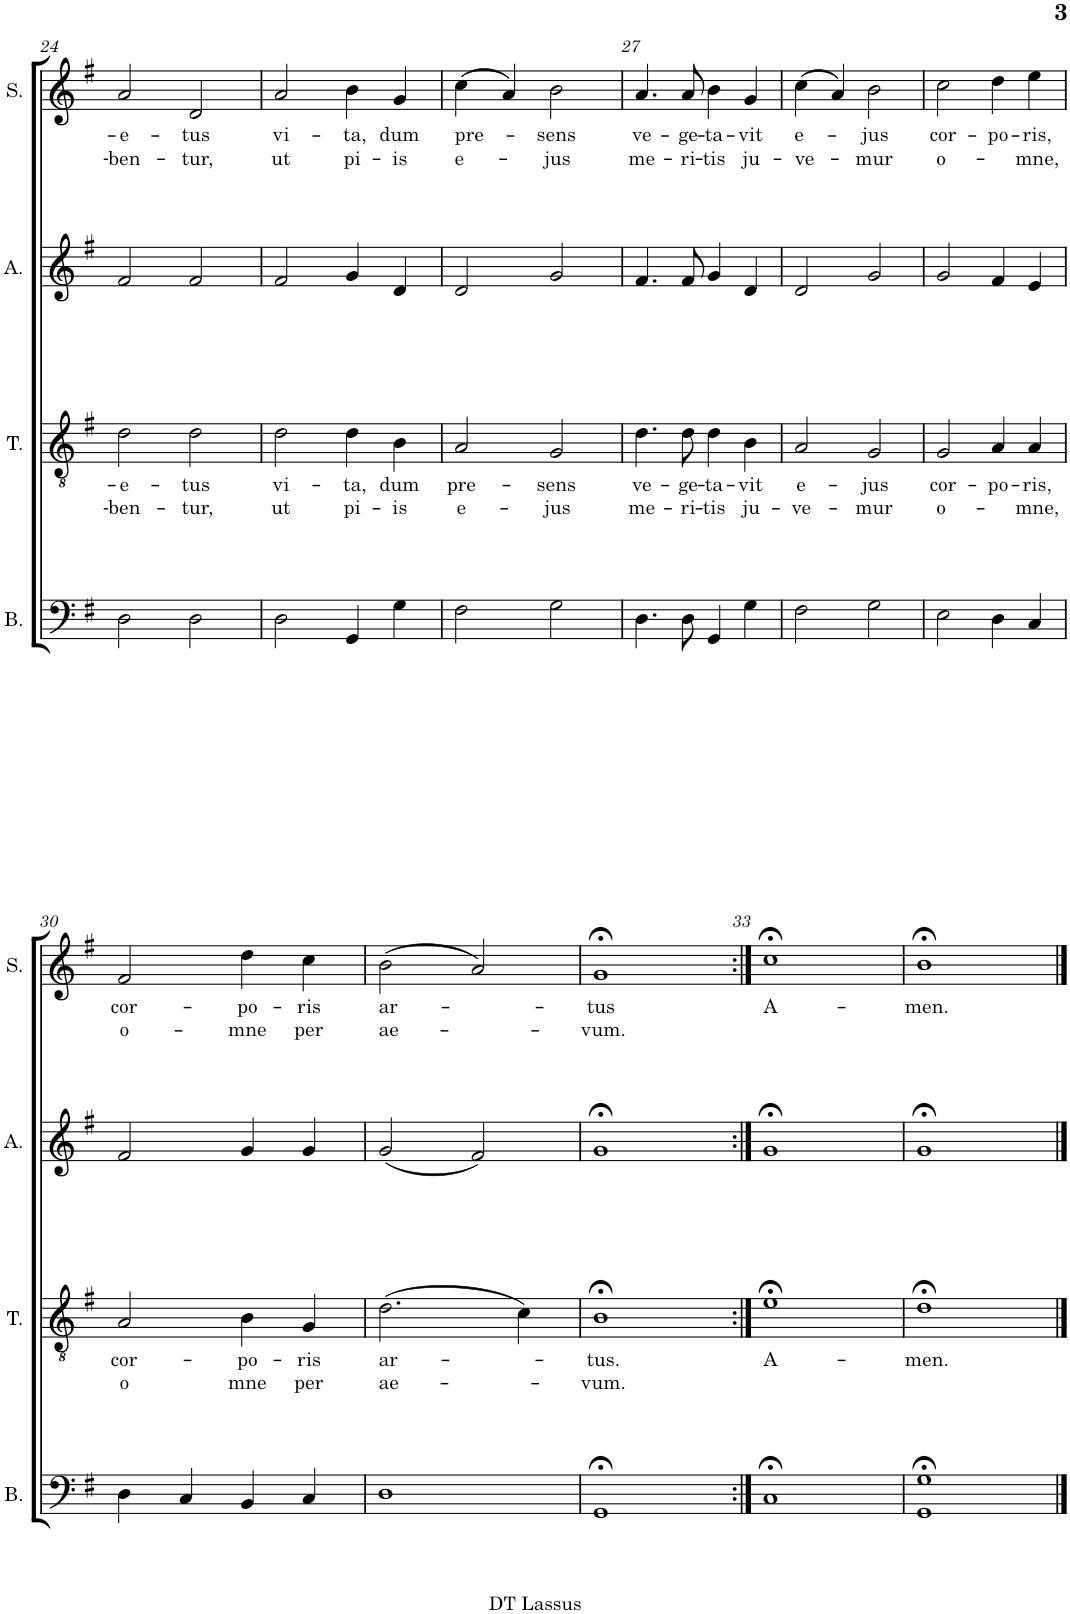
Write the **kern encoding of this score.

**kern	**kern	**text	**text	**kern	**kern	**text	**text
*part4	*part3	*part3	*part3	*part2	*part1	*part1	*part1
*staff4	*staff3	*staff3	*staff3	*staff2	*staff1	*staff1	*staff1
*I"Bass	*I"Tenor	*	*	*I"Alto	*I"Soprano	*	*
*I'B.	*I'T.	*	*	*I'A.	*I'S.	*	*
!!LO:PB:g=z
*clefF4	*clefGv2	*	*	*clefG2	*clefG2	*	*
*k[f#]	*k[f#]	*	*	*k[f#]	*k[f#]	*	*
*M4/4	*M4/4	*	*	*M4/4	*M4/4	*	*
*met(c)	*met(c)	*	*	*met(c)	*met(c)	*	*
=24	=24	=24	=24	=24	=24	=24	=24
!	!	!LO:LY:b	!LO:LY:b	!	!	!LO:LY:b	!LO:LY:b
2D\	2d\	-e-	-ben-	2f#/	2a/	-e-	-ben-
!	!	!LO:LY:b	!LO:LY:b	!	!	!LO:LY:b	!LO:LY:b
2D\	2d\	-tus	-tur,	2f#/	2d/	-tus	-tur,
=25	=25	=25	=25	=25	=25	=25	=25
!	!	!LO:LY:b	!LO:LY:b	!	!	!LO:LY:b	!LO:LY:b
2D\	2d\	vi-	ut	2f#/	2a/	vi-	ut
!	!	!LO:LY:b	!LO:LY:b	!	!	!LO:LY:b	!LO:LY:b
4GG/	4d\	-ta,	pi-	4g/	4b\	-ta,	pi-
!	!	!LO:LY:b	!LO:LY:b	!	!	!LO:LY:b	!LO:LY:b
4G\	4B\	dum	-is	4d/	4g/	dum	-is
=26	=26	=26	=26	=26	=26	=26	=26
!	!	!LO:LY:b	!LO:LY:b	!	!	!LO:LY:b	!LO:LY:b
2F#\	2A/	pre-	e-	2d/	(4cc\	pre-	e-
.	.	.	.	.	4a/)	.	.
!	!	!LO:LY:b	!LO:LY:b	!	!	!LO:LY:b	!LO:LY:b
2G\	2G/	-sens	-jus	2g/	2b\	-sens	-jus
=27	=27	=27	=27	=27	=27	=27	=27
!	!	!LO:LY:b	!LO:LY:b	!	!	!LO:LY:b	!LO:LY:b
4.D\	4.d\	ve-	me-	4.f#/	4.a/	ve-	me-
!	!	!LO:LY:b	!LO:LY:b	!	!	!LO:LY:b	!LO:LY:b
8D\	8d\	-ge-	-ri-	8f#/	8a/	-ge-	-ri-
!	!	!LO:LY:b	!LO:LY:b	!	!	!LO:LY:b	!LO:LY:b
4GG/	4d\	-ta-	-tis	4g/	4b\	-ta-	-tis
!	!	!LO:LY:b	!LO:LY:b	!	!	!LO:LY:b	!LO:LY:b
4G\	4B\	-vit	ju-	4d/	4g/	-vit	ju-
=28	=28	=28	=28	=28	=28	=28	=28
!	!	!LO:LY:b	!LO:LY:b	!	!	!LO:LY:b	!LO:LY:b
2F#\	2A/	e-	-ve-	2d/	(4cc\	e-	-ve-
.	.	.	.	.	4a/)	.	.
!	!	!LO:LY:b	!LO:LY:b	!	!	!LO:LY:b	!LO:LY:b
2G\	2G/	-jus	-mur	2g/	2b\	-jus	-mur
=29	=29	=29	=29	=29	=29	=29	=29
!	!	!LO:LY:b	!LO:LY:b	!	!	!LO:LY:b	!LO:LY:b
2E\	2G/	cor-	o-	2g/	2cc\	cor-	o-
!	!	!LO:LY:b	!	!	!	!LO:LY:b	!
4D\	4A/	-po-	.	4f#/	4dd\	-po-	.
!	!	!LO:LY:b	!LO:LY:b	!	!	!LO:LY:b	!LO:LY:b
4C/	4A/	-ris,	-mne,	4e/	4ee\	-ris,	-mne,
!!LO:LB:g=z
=30	=30	=30	=30	=30	=30	=30	=30
!	!	!LO:LY:b	!LO:LY:b	!	!	!LO:LY:b	!LO:LY:b
4D\	2A/	cor-	o	2f#/	2f#/	cor-	o-
4C/	.	.	.	.	.	.	.
!	!	!LO:LY:b	!LO:LY:b	!	!	!LO:LY:b	!LO:LY:b
4BB/	4B\	-po-	mne	4g/	4dd\	-po-	-mne
!	!	!LO:LY:b	!LO:LY:b	!	!	!LO:LY:b	!LO:LY:b
4C/	4G/	-ris	per	4g/	4cc\	-ris	per
=31	=31	=31	=31	=31	=31	=31	=31
!	!	!LO:LY:b	!LO:LY:b	!	!	!LO:LY:b	!LO:LY:b
1D	(2.d\	ar-	ae-	(2g/	(2b\	ar-	ae-
.	.	.	.	2f#/)	2a/)	.	.
.	4c\)	.	.	.	.	.	.
=32	=32	=32	=32	=32	=32	=32	=32
!	!	!LO:LY:b	!LO:LY:b	!	!	!LO:LY:b	!LO:LY:b
1GG;<	1B;<	-tus.	-vum.	1g;<	1g;<	-tus	-vum.
=33:|!	=33:|!	=33:|!	=33:|!	=33:|!	=33:|!	=33:|!	=33:|!
!	!	!LO:LY:b	!	!	!	!LO:LY:b	!
1C;<	1e;<	A-	.	1g;<	1cc;<	A-	.
=34	=34	=34	=34	=34	=34	=34	=34
!	!	!LO:LY:b	!	!	!	!LO:LY:b	!
1GG;< 1G;<	1d;<	-men.	.	1g;<	1b;<	-men.	.
==	==	==	==	==	==	==	==
*-	*-	*-	*-	*-	*-	*-	*-
